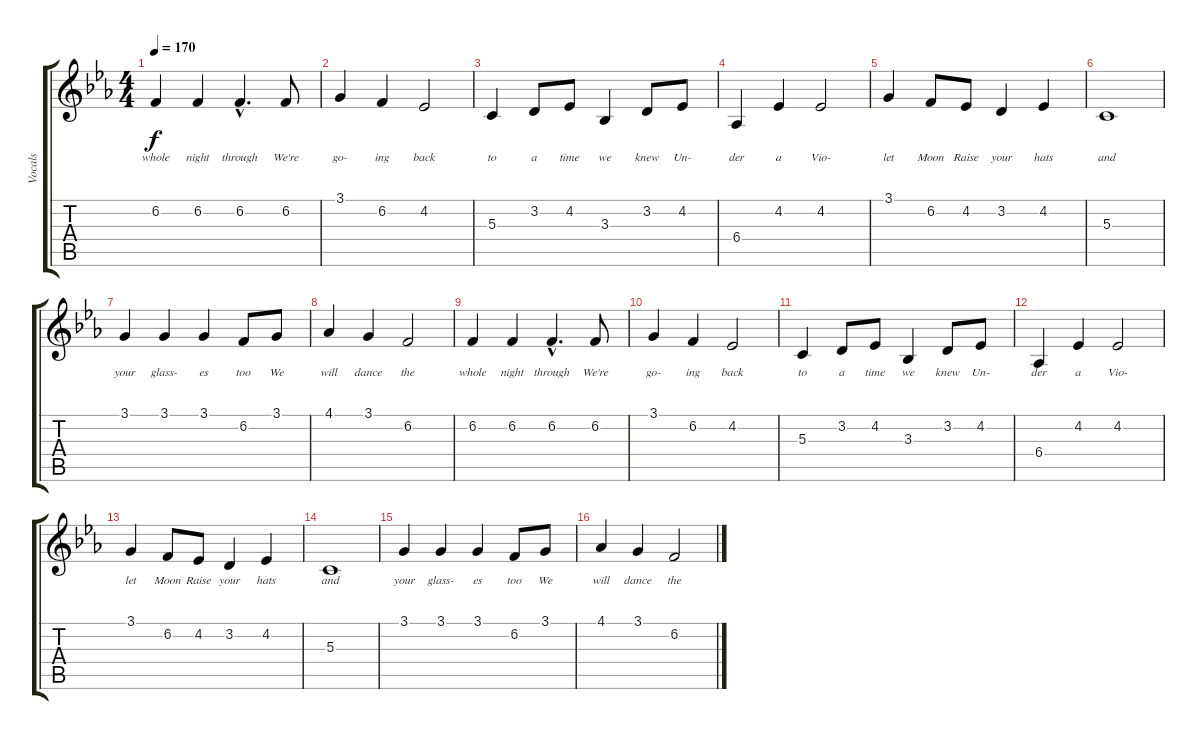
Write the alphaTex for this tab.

\track ("Vocals" "Vocals") {instrument choiraahs}
\staff {score tabs}
\tuning (E4 B3 G3 D3 A2 E2) {hide}
\ts (4 4)
\tempo 170
\clef g2
\ks cminor
6.2.4{lyrics (0 "whole") lyrics (1 "") lyrics (2 "") lyrics (3 "") lyrics (4 "") dy f} 6.2.4{lyrics (0 "night") lyrics (1 "") lyrics (2 "") lyrics (3 "") lyrics (4 "")} 6.2{hac}.4{d lyrics (0 "through") lyrics (1 "") lyrics (2 "") lyrics (3 "") lyrics (4 "")} 6.2.8{lyrics (0 "We're") lyrics (1 "") lyrics (2 "") lyrics (3 "") lyrics (4 "")} |
3.1.4{lyrics (0 "go-") lyrics (1 "") lyrics (2 "") lyrics (3 "") lyrics (4 "")} 6.2.4{lyrics (0 "ing") lyrics (1 "") lyrics (2 "") lyrics (3 "") lyrics (4 "")} 4.2.2{lyrics (0 "back") lyrics (1 "") lyrics (2 "") lyrics (3 "") lyrics (4 "")} |
5.3.4{lyrics (0 "to") lyrics (1 "") lyrics (2 "") lyrics (3 "") lyrics (4 "")} 3.2.8{lyrics (0 "a") lyrics (1 "") lyrics (2 "") lyrics (3 "") lyrics (4 "")} 4.2.8{lyrics (0 "time") lyrics (1 "") lyrics (2 "") lyrics (3 "") lyrics (4 "")} 3.3.4{lyrics (0 "we") lyrics (1 "") lyrics (2 "") lyrics (3 "") lyrics (4 "")} 3.2.8{lyrics (0 "knew") lyrics (1 "") lyrics (2 "") lyrics (3 "") lyrics (4 "")} 4.2.8{lyrics (0 "Un-") lyrics (1 "") lyrics (2 "") lyrics (3 "") lyrics (4 "")} |
6.4.4{lyrics (0 "der") lyrics (1 "") lyrics (2 "") lyrics (3 "") lyrics (4 "")} 4.2.4{lyrics (0 "a") lyrics (1 "") lyrics (2 "") lyrics (3 "") lyrics (4 "")} 4.2.2{lyrics (0 "Vio-") lyrics (1 "") lyrics (2 "") lyrics (3 "") lyrics (4 "")} |
3.1.4{lyrics (0 "let") lyrics (1 "") lyrics (2 "") lyrics (3 "") lyrics (4 "")} 6.2.8{lyrics (0 "Moon") lyrics (1 "") lyrics (2 "") lyrics (3 "") lyrics (4 "")} 4.2.8{lyrics (0 "Raise") lyrics (1 "") lyrics (2 "") lyrics (3 "") lyrics (4 "")} 3.2.4{lyrics (0 "your") lyrics (1 "") lyrics (2 "") lyrics (3 "") lyrics (4 "")} 4.2.4{lyrics (0 "hats") lyrics (1 "") lyrics (2 "") lyrics (3 "") lyrics (4 "")} |
5.3.1{lyrics (0 "and") lyrics (1 "") lyrics (2 "") lyrics (3 "") lyrics (4 "")} |
3.1.4{lyrics (0 "your") lyrics (1 "") lyrics (2 "") lyrics (3 "") lyrics (4 "")} 3.1.4{lyrics (0 "glass-") lyrics (1 "") lyrics (2 "") lyrics (3 "") lyrics (4 "")} 3.1.4{lyrics (0 "es") lyrics (1 "") lyrics (2 "") lyrics (3 "") lyrics (4 "")} 6.2.8{lyrics (0 "too") lyrics (1 "") lyrics (2 "") lyrics (3 "") lyrics (4 "")} 3.1.8{lyrics (0 "We") lyrics (1 "") lyrics (2 "") lyrics (3 "") lyrics (4 "")} |
4.1.4{lyrics (0 "will") lyrics (1 "") lyrics (2 "") lyrics (3 "") lyrics (4 "")} 3.1.4{lyrics (0 "dance") lyrics (1 "") lyrics (2 "") lyrics (3 "") lyrics (4 "")} 6.2.2{lyrics (0 "the") lyrics (1 "") lyrics (2 "") lyrics (3 "") lyrics (4 "")} |
6.2.4{lyrics (0 "whole") lyrics (1 "") lyrics (2 "") lyrics (3 "") lyrics (4 "")} 6.2.4{lyrics (0 "night") lyrics (1 "") lyrics (2 "") lyrics (3 "") lyrics (4 "")} 6.2{hac}.4{d lyrics (0 "through") lyrics (1 "") lyrics (2 "") lyrics (3 "") lyrics (4 "")} 6.2.8{lyrics (0 "We're") lyrics (1 "") lyrics (2 "") lyrics (3 "") lyrics (4 "")} |
3.1.4{lyrics (0 "go-") lyrics (1 "") lyrics (2 "") lyrics (3 "") lyrics (4 "")} 6.2.4{lyrics (0 "ing") lyrics (1 "") lyrics (2 "") lyrics (3 "") lyrics (4 "")} 4.2.2{lyrics (0 "back") lyrics (1 "") lyrics (2 "") lyrics (3 "") lyrics (4 "")} |
5.3.4{lyrics (0 "to") lyrics (1 "") lyrics (2 "") lyrics (3 "") lyrics (4 "")} 3.2.8{lyrics (0 "a") lyrics (1 "") lyrics (2 "") lyrics (3 "") lyrics (4 "")} 4.2.8{lyrics (0 "time") lyrics (1 "") lyrics (2 "") lyrics (3 "") lyrics (4 "")} 3.3.4{lyrics (0 "we") lyrics (1 "") lyrics (2 "") lyrics (3 "") lyrics (4 "")} 3.2.8{lyrics (0 "knew") lyrics (1 "") lyrics (2 "") lyrics (3 "") lyrics (4 "")} 4.2.8{lyrics (0 "Un-") lyrics (1 "") lyrics (2 "") lyrics (3 "") lyrics (4 "")} |
6.4.4{lyrics (0 "der") lyrics (1 "") lyrics (2 "") lyrics (3 "") lyrics (4 "")} 4.2.4{lyrics (0 "a") lyrics (1 "") lyrics (2 "") lyrics (3 "") lyrics (4 "")} 4.2.2{lyrics (0 "Vio-") lyrics (1 "") lyrics (2 "") lyrics (3 "") lyrics (4 "")} |
3.1.4{lyrics (0 "let") lyrics (1 "") lyrics (2 "") lyrics (3 "") lyrics (4 "")} 6.2.8{lyrics (0 "Moon") lyrics (1 "") lyrics (2 "") lyrics (3 "") lyrics (4 "")} 4.2.8{lyrics (0 "Raise") lyrics (1 "") lyrics (2 "") lyrics (3 "") lyrics (4 "")} 3.2.4{lyrics (0 "your") lyrics (1 "") lyrics (2 "") lyrics (3 "") lyrics (4 "")} 4.2.4{lyrics (0 "hats") lyrics (1 "") lyrics (2 "") lyrics (3 "") lyrics (4 "")} |
5.3.1{lyrics (0 "and") lyrics (1 "") lyrics (2 "") lyrics (3 "") lyrics (4 "")} |
3.1.4{lyrics (0 "your") lyrics (1 "") lyrics (2 "") lyrics (3 "") lyrics (4 "")} 3.1.4{lyrics (0 "glass-") lyrics (1 "") lyrics (2 "") lyrics (3 "") lyrics (4 "")} 3.1.4{lyrics (0 "es") lyrics (1 "") lyrics (2 "") lyrics (3 "") lyrics (4 "")} 6.2.8{lyrics (0 "too") lyrics (1 "") lyrics (2 "") lyrics (3 "") lyrics (4 "")} 3.1.8{lyrics (0 "We") lyrics (1 "") lyrics (2 "") lyrics (3 "") lyrics (4 "")} |
4.1.4{lyrics (0 "will") lyrics (1 "") lyrics (2 "") lyrics (3 "") lyrics (4 "")} 3.1.4{lyrics (0 "dance") lyrics (1 "") lyrics (2 "") lyrics (3 "") lyrics (4 "")} 6.2.2{lyrics (0 "the") lyrics (1 "") lyrics (2 "") lyrics (3 "") lyrics (4 "")}
